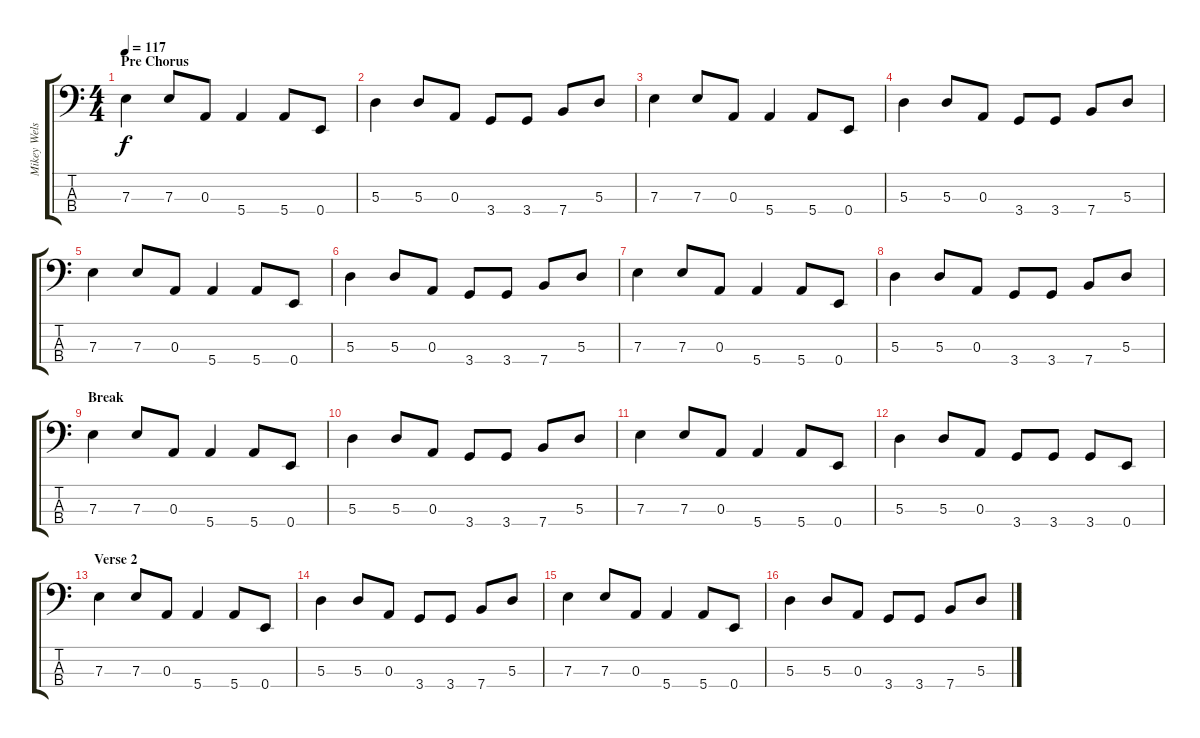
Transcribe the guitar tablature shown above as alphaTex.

\track ("Mikey Welsh - Bass" "Mikey Wels") {instrument electricbasspick}
\staff {score tabs}
\tuning (G2 D2 A1 E1) {hide}
\ts (4 4)
\section ("" "Pre Chorus")
\tempo 117
\clef f4
\ks c
7.3.4{dy f} 7.3.8 0.3.8 5.4.4 5.4.8 0.4.8 |
5.3.4 5.3.8 0.3.8 3.4.8 3.4.8 7.4.8 5.3.8 |
7.3.4 7.3.8 0.3.8 5.4.4 5.4.8 0.4.8 |
5.3.4 5.3.8 0.3.8 3.4.8 3.4.8 7.4.8 5.3.8 |
7.3.4 7.3.8 0.3.8 5.4.4 5.4.8 0.4.8 |
5.3.4 5.3.8 0.3.8 3.4.8 3.4.8 7.4.8 5.3.8 |
7.3.4 7.3.8 0.3.8 5.4.4 5.4.8 0.4.8 |
5.3.4 5.3.8 0.3.8 3.4.8 3.4.8 7.4.8 5.3.8 |
\section ("" "Break")
7.3.4 7.3.8 0.3.8 5.4.4 5.4.8 0.4.8 |
5.3.4 5.3.8 0.3.8 3.4.8 3.4.8 7.4.8 5.3.8 |
7.3.4 7.3.8 0.3.8 5.4.4 5.4.8 0.4.8 |
5.3.4 5.3.8 0.3.8 3.4.8 3.4.8 3.4.8 0.4.8 |
\section ("" "Verse 2")
7.3.4 7.3.8 0.3.8 5.4.4 5.4.8 0.4.8 |
5.3.4 5.3.8 0.3.8 3.4.8 3.4.8 7.4.8 5.3.8 |
7.3.4 7.3.8 0.3.8 5.4.4 5.4.8 0.4.8 |
5.3.4 5.3.8 0.3.8 3.4.8 3.4.8 7.4.8 5.3.8
